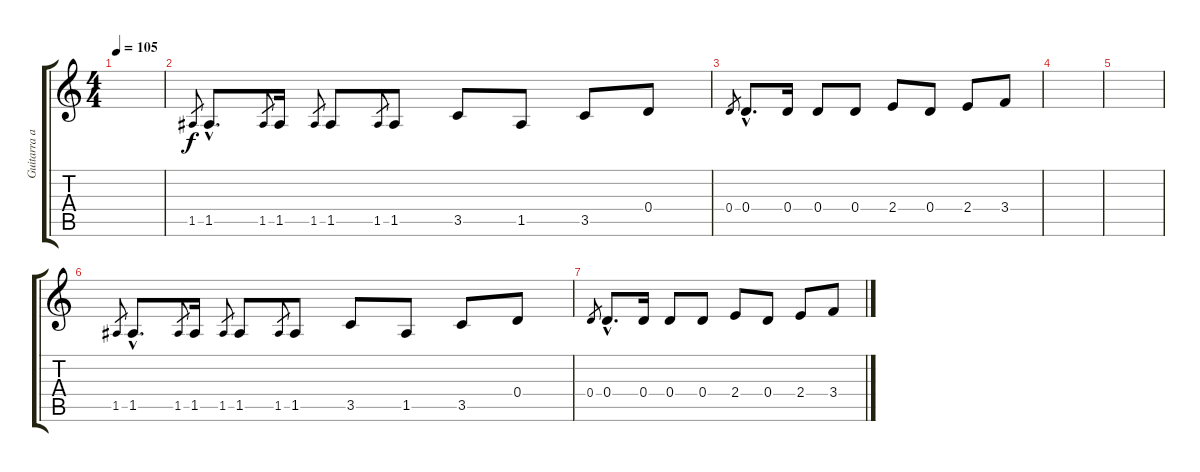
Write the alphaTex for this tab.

\track ("Guitarra acústica" "Guitarra a") {instrument acousticguitarsteel}
\staff {score tabs}
\tuning (E4 B3 G3 D3 A2 E2) {hide}
\ts (4 4)
\tempo 105
\clef g2
\ks c
|
1.5.8{gr} 1.5{hac}.8{d} 1.5.8{gr} 1.5.16 1.5.8{gr} 1.5.8 1.5.8{gr} 1.5.8 3.5.8 1.5.8 3.5.8 0.4.8 |
0.4.8{gr} 0.4{hac}.8{d} 0.4.16 0.4.8 0.4.8 2.4.8 0.4.8 2.4.8 3.4.8 |
|
|
1.5.8{gr} 1.5{hac}.8{d} 1.5.8{gr} 1.5.16 1.5.8{gr} 1.5.8 1.5.8{gr} 1.5.8 3.5.8 1.5.8 3.5.8 0.4.8 |
0.4.8{gr} 0.4{hac}.8{d} 0.4.16 0.4.8 0.4.8 2.4.8 0.4.8 2.4.8 3.4.8
